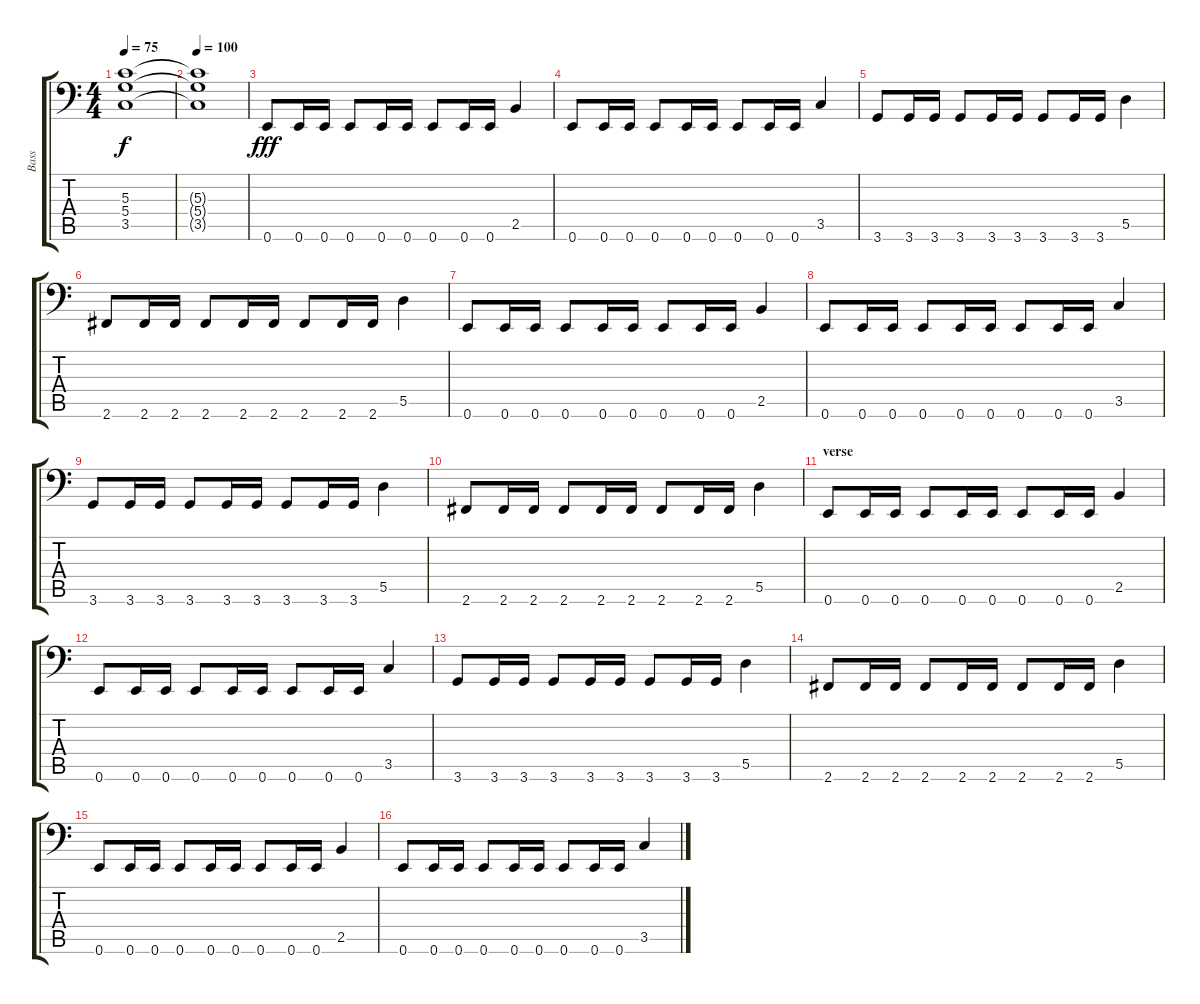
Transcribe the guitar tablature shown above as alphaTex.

\track ("Bass" "Bass") {instrument electricbassfinger}
\staff {score tabs}
\tuning (E3 B2 G2 D2 A1 E1) {hide}
\ts (4 4)
\tempo 75
\clef f4
\ks c
(5.3{t} 5.4{t} 3.5{t}).1{dy f} |
\tempo 100
(5.3{t} 5.4{t} 3.5{t}).1 |
0.6.8{dy fff} 0.6.16 0.6.16 0.6.8 0.6.16 0.6.16 0.6.8 0.6.16 0.6.16 2.5.4 |
0.6.8 0.6.16 0.6.16 0.6.8 0.6.16 0.6.16 0.6.8 0.6.16 0.6.16 3.5.4 |
3.6.8 3.6.16 3.6.16 3.6.8 3.6.16 3.6.16 3.6.8 3.6.16 3.6.16 5.5.4 |
2.6.8 2.6.16 2.6.16 2.6.8 2.6.16 2.6.16 2.6.8 2.6.16 2.6.16 5.5.4 |
0.6.8 0.6.16 0.6.16 0.6.8 0.6.16 0.6.16 0.6.8 0.6.16 0.6.16 2.5.4 |
0.6.8 0.6.16 0.6.16 0.6.8 0.6.16 0.6.16 0.6.8 0.6.16 0.6.16 3.5.4 |
3.6.8 3.6.16 3.6.16 3.6.8 3.6.16 3.6.16 3.6.8 3.6.16 3.6.16 5.5.4 |
2.6.8 2.6.16 2.6.16 2.6.8 2.6.16 2.6.16 2.6.8 2.6.16 2.6.16 5.5.4 |
\section ("" "verse")
0.6.8 0.6.16 0.6.16 0.6.8 0.6.16 0.6.16 0.6.8 0.6.16 0.6.16 2.5.4 |
0.6.8 0.6.16 0.6.16 0.6.8 0.6.16 0.6.16 0.6.8 0.6.16 0.6.16 3.5.4 |
3.6.8 3.6.16 3.6.16 3.6.8 3.6.16 3.6.16 3.6.8 3.6.16 3.6.16 5.5.4 |
2.6.8 2.6.16 2.6.16 2.6.8 2.6.16 2.6.16 2.6.8 2.6.16 2.6.16 5.5.4 |
0.6.8 0.6.16 0.6.16 0.6.8 0.6.16 0.6.16 0.6.8 0.6.16 0.6.16 2.5.4 |
0.6.8 0.6.16 0.6.16 0.6.8 0.6.16 0.6.16 0.6.8 0.6.16 0.6.16 3.5.4
